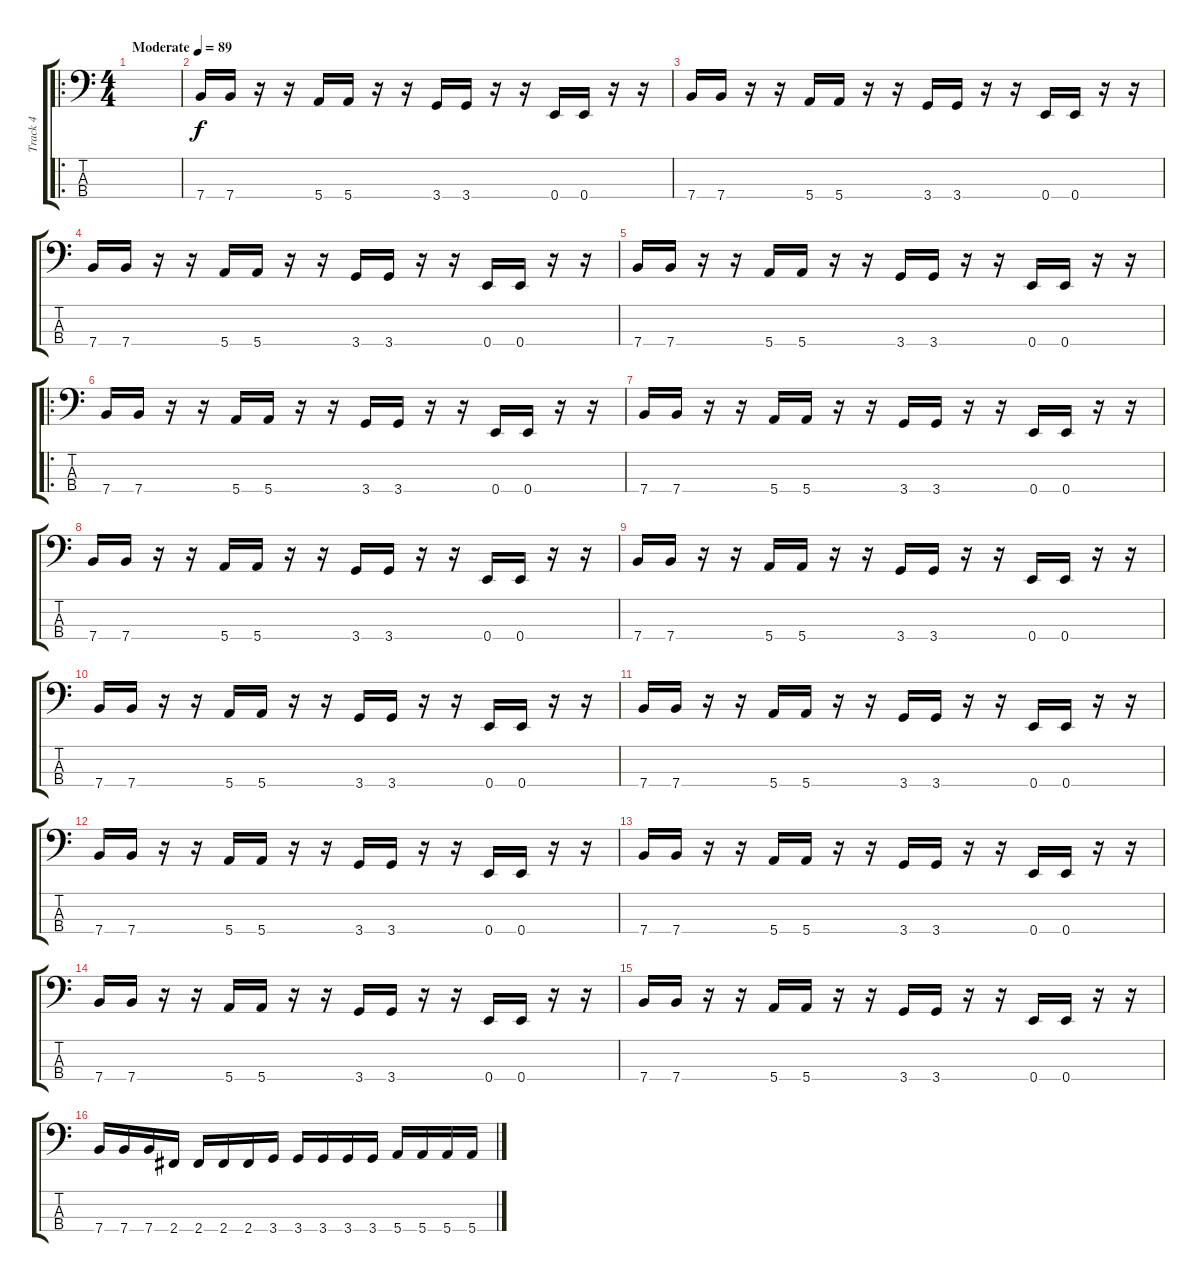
\track ("Track 4" "Track 4") {instrument electricbasspick}
\staff {score tabs}
\tuning (G2 D2 A1 E1) {hide}
\ro
\ts (4 4)
\tempo (89 "Moderate")
\clef f4
\ks c
|
7.4.16 7.4.16 r.16 r.16 5.4.16 5.4.16 r.16 r.16 3.4.16 3.4.16 r.16 r.16 0.4.16 0.4.16 r.16 r.16 |
7.4.16 7.4.16 r.16 r.16 5.4.16 5.4.16 r.16 r.16 3.4.16 3.4.16 r.16 r.16 0.4.16 0.4.16 r.16 r.16 |
7.4.16 7.4.16 r.16 r.16 5.4.16 5.4.16 r.16 r.16 3.4.16 3.4.16 r.16 r.16 0.4.16 0.4.16 r.16 r.16 |
7.4.16 7.4.16 r.16 r.16 5.4.16 5.4.16 r.16 r.16 3.4.16 3.4.16 r.16 r.16 0.4.16 0.4.16 r.16 r.16 |
\ro
7.4.16 7.4.16 r.16 r.16 5.4.16 5.4.16 r.16 r.16 3.4.16 3.4.16 r.16 r.16 0.4.16 0.4.16 r.16 r.16 |
7.4.16 7.4.16 r.16 r.16 5.4.16 5.4.16 r.16 r.16 3.4.16 3.4.16 r.16 r.16 0.4.16 0.4.16 r.16 r.16 |
7.4.16 7.4.16 r.16 r.16 5.4.16 5.4.16 r.16 r.16 3.4.16 3.4.16 r.16 r.16 0.4.16 0.4.16 r.16 r.16 |
7.4.16 7.4.16 r.16 r.16 5.4.16 5.4.16 r.16 r.16 3.4.16 3.4.16 r.16 r.16 0.4.16 0.4.16 r.16 r.16 |
7.4.16 7.4.16 r.16 r.16 5.4.16 5.4.16 r.16 r.16 3.4.16 3.4.16 r.16 r.16 0.4.16 0.4.16 r.16 r.16 |
7.4.16 7.4.16 r.16 r.16 5.4.16 5.4.16 r.16 r.16 3.4.16 3.4.16 r.16 r.16 0.4.16 0.4.16 r.16 r.16 |
7.4.16 7.4.16 r.16 r.16 5.4.16 5.4.16 r.16 r.16 3.4.16 3.4.16 r.16 r.16 0.4.16 0.4.16 r.16 r.16 |
7.4.16 7.4.16 r.16 r.16 5.4.16 5.4.16 r.16 r.16 3.4.16 3.4.16 r.16 r.16 0.4.16 0.4.16 r.16 r.16 |
7.4.16 7.4.16 r.16 r.16 5.4.16 5.4.16 r.16 r.16 3.4.16 3.4.16 r.16 r.16 0.4.16 0.4.16 r.16 r.16 |
7.4.16 7.4.16 r.16 r.16 5.4.16 5.4.16 r.16 r.16 3.4.16 3.4.16 r.16 r.16 0.4.16 0.4.16 r.16 r.16 |
7.4.16 7.4.16 7.4.16 2.4.16 2.4.16 2.4.16 2.4.16 3.4.16 3.4.16 3.4.16 3.4.16 3.4.16 5.4.16 5.4.16 5.4.16 5.4.16
